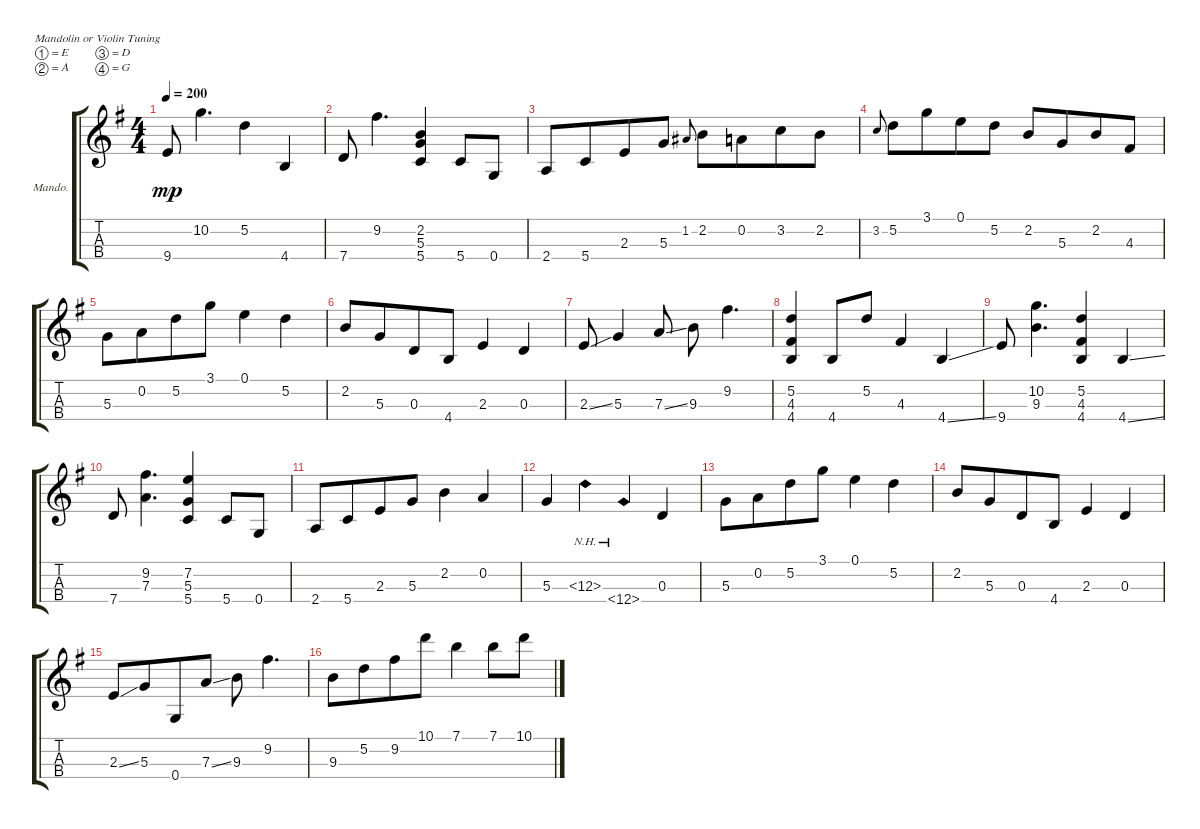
\defaultSystemsLayout 4
\bracketExtendMode groupsimilarinstruments
\firstSystemTrackNameOrientation horizontal
\otherSystemsTrackNameOrientation horizontal
\track ("Mandolin" "Mando.") {instrument acousticguitarsteel}
\staff {score tabs}
\tuning (E5 A4 D4 G3)
\displaytranspose 0
\ts (4 4)
\tempo 200
\clef g2
\ks g
9.4.8{dy mp} 10.2.4{d} 5.2.4 4.4.4 |
7.4.8 9.2.4{d} (2.2 5.3 5.4).4 5.4.8 0.4.8 |
2.4.8{beam merge} 5.4.8{beam merge} 2.3.8{beam merge} 5.3.8 1.2.8{gr onbeat} 2.2.8{beam merge} 0.2.8{beam merge} 3.2.8{beam merge} 2.2.8 |
3.2.8{gr onbeat} 5.2.8{beam merge} 3.1.8{beam merge} 0.1.8{beam merge} 5.2.8 2.2.8{beam merge} 5.3.8{beam merge} 2.2.8{beam merge} 4.3.8 |
5.3.8{beam merge} 0.2.8{beam merge} 5.2.8{beam merge} 3.1.8 0.1.4 5.2.4 |
2.2.8{beam merge} 5.3.8{beam merge} 0.3.8{beam merge} 4.4.8 2.3.4 0.3.4 |
2.3{ss}.8 5.3.4 7.3{ss}.8 9.3.8 9.2.4{d} |
(5.2 4.3 4.4).4 4.4.8 5.2.8 4.3.4 4.4{ss}.4 |
9.4.8 (10.2 9.3).4{d} (5.2 4.3 4.4).4 4.4{ss}.4 |
7.4.8 (7.3 9.2).4{d} (7.2 5.3 5.4).4 5.4.8 0.4.8 |
2.4.8{beam merge} 5.4.8{beam merge} 2.3.8{beam merge} 5.3.8 2.2.4 0.2.4 |
5.3.4 12.3{nh}.4 12.4{nh}.4 0.3.4 |
5.3.8{beam merge} 0.2.8{beam merge} 5.2.8{beam merge} 3.1.8 0.1.4 5.2.4 |
2.2.8{beam merge} 5.3.8{beam merge} 0.3.8{beam merge} 4.4.8 2.3.4 0.3.4 |
2.3{ss}.8{beam merge} 5.3.8{beam merge} 0.4.8{beam merge} 7.3{ss}.8 9.3.8 9.2.4{d} |
9.3.8{beam merge} 5.2.8{beam merge} 9.2.8{beam merge} 10.1.8 7.1.4 7.1.8 10.1.8
